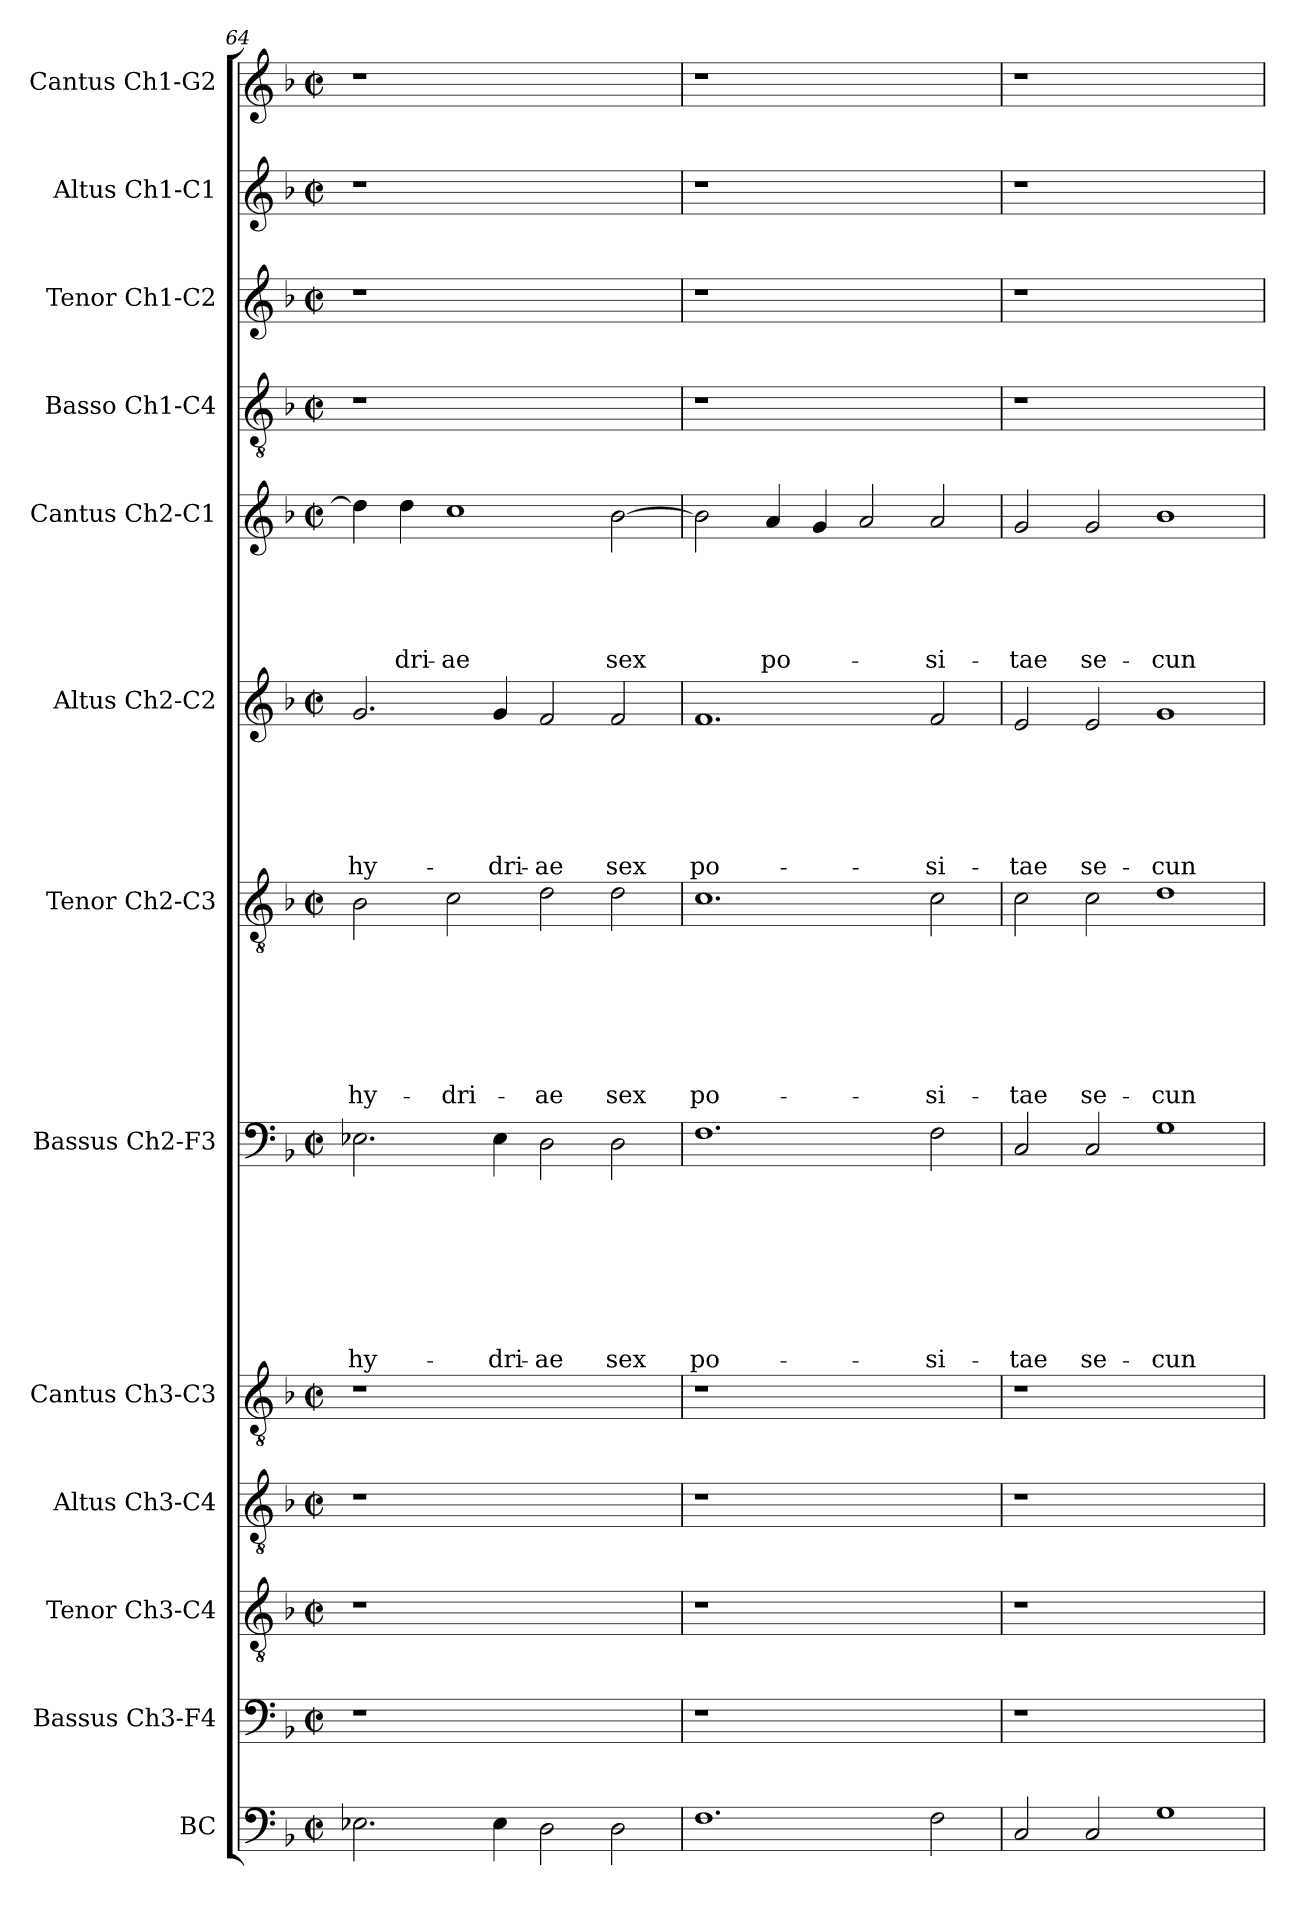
**kern	**kern	**kern	**kern	**kern	**kern	**text	**text	**text	**text	**text	**text	**text	**text	**kern	**text	**text	**text	**text	**text	**text	**text	**kern	**text	**text	**text	**text	**text	**text	**kern	**text	**text	**text	**text	**text	**kern	**kern	**kern	**kern
*part13	*part12	*part11	*part10	*part9	*part8	*part8	*part8	*part8	*part8	*part8	*part8	*part8	*part8	*part7	*part7	*part7	*part7	*part7	*part7	*part7	*part7	*part6	*part6	*part6	*part6	*part6	*part6	*part6	*part5	*part5	*part5	*part5	*part5	*part5	*part4	*part3	*part2	*part1
*staff13	*staff12	*staff11	*staff10	*staff9	*staff8	*staff8	*staff8	*staff8	*staff8	*staff8	*staff8	*staff8	*staff8	*staff7	*staff7	*staff7	*staff7	*staff7	*staff7	*staff7	*staff7	*staff6	*staff6	*staff6	*staff6	*staff6	*staff6	*staff6	*staff5	*staff5	*staff5	*staff5	*staff5	*staff5	*staff4	*staff3	*staff2	*staff1
*I"BC	*I"Bassus Ch3-F4	*I"Tenor Ch3-C4	*I"Altus Ch3-C4	*I"Cantus Ch3-C3	*I"Bassus Ch2-F3	*	*	*	*	*	*	*	*	*I"Tenor Ch2-C3	*	*	*	*	*	*	*	*I"Altus Ch2-C2	*	*	*	*	*	*	*I"Cantus Ch2-C1	*	*	*	*	*	*I"Basso Ch1-C4	*I"Tenor Ch1-C2	*I"Altus Ch1-C1	*I"Cantus Ch1-G2
*	*I'B3	*I'T3	*I'A3	*I'C3	*I'B2	*	*	*	*	*	*	*	*	*I'T2	*	*	*	*	*	*	*	*I'A2	*	*	*	*	*	*	*I'C2	*	*	*	*	*	*I'B1	*I'T1	*I'A1	*I'C1
*clefF4	*clefF4	*clefGv2	*clefGv2	*clefGv2	*clefF4	*	*	*	*	*	*	*	*	*clefGv2	*	*	*	*	*	*	*	*clefG2	*	*	*	*	*	*	*clefG2	*	*	*	*	*	*clefGv2	*clefG2	*clefG2	*clefG2
*k[b-]	*k[b-]	*k[b-]	*k[b-]	*k[b-]	*k[b-]	*	*	*	*	*	*	*	*	*k[b-]	*	*	*	*	*	*	*	*k[b-]	*	*	*	*	*	*	*k[b-]	*	*	*	*	*	*k[b-]	*k[b-]	*k[b-]	*k[b-]
*F:	*F:	*F:	*F:	*F:	*F:	*	*	*	*	*	*	*	*	*F:	*	*	*	*	*	*	*	*F:	*	*	*	*	*	*	*F:	*	*	*	*	*	*F:	*F:	*F:	*F:
*M2/2	*M2/2	*M2/2	*M2/2	*M2/2	*M2/2	*	*	*	*	*	*	*	*	*M2/2	*	*	*	*	*	*	*	*M2/2	*	*	*	*	*	*	*M2/2	*	*	*	*	*	*M2/2	*M2/2	*M2/2	*M2/2
*met(c|)	*met(c|)	*met(c|)	*met(c|)	*met(c|)	*met(c|)	*	*	*	*	*	*	*	*	*met(c|)	*	*	*	*	*	*	*	*met(c|)	*	*	*	*	*	*	*met(c|)	*	*	*	*	*	*met(c|)	*met(c|)	*met(c|)	*met(c|)
=64	=64	=64	=64	=64	=64	=64	=64	=64	=64	=64	=64	=64	=64	=64	=64	=64	=64	=64	=64	=64	=64	=64	=64	=64	=64	=64	=64	=64	=64	=64	=64	=64	=64	=64	=64	=64	=64	=64
2.E-X\	1r	1r	1r	1r	2.E-X\	.	.	.	.	.	.	.	hy-	2B-\	.	.	.	.	.	.	hy-	2.g/	.	.	.	.	.	hy-	4dd\]	.	.	.	.	.	1r	1r	1r	1r
.	.	.	.	.	.	.	.	.	.	.	.	.	.	.	.	.	.	.	.	.	.	.	.	.	.	.	.	.	4dd\	.	.	.	.	-dri-	.	.	.	.
.	.	.	.	.	.	.	.	.	.	.	.	.	.	2c\	.	.	.	.	.	.	-dri-	.	.	.	.	.	.	.	1cc	.	.	.	.	-ae	.	.	.	.
4E-\	.	.	.	.	4E-\	.	.	.	.	.	.	.	-dri-	.	.	.	.	.	.	.	.	4g/	.	.	.	.	.	-dri-	.	.	.	.	.	.	.	.	.	.
2D\	1ryy	1ryy	1ryy	1ryy	2D\	.	.	.	.	.	.	.	-ae	2d\	.	.	.	.	.	.	-ae	2f/	.	.	.	.	.	-ae	.	.	.	.	.	.	1ryy	1ryy	1ryy	1ryy
2D\	.	.	.	.	2D\	.	.	.	.	.	.	.	sex	2d\	.	.	.	.	.	.	sex	2f/	.	.	.	.	.	sex	[2b-\	.	.	.	.	sex	.	.	.	.
=65	=65	=65	=65	=65	=65	=65	=65	=65	=65	=65	=65	=65	=65	=65	=65	=65	=65	=65	=65	=65	=65	=65	=65	=65	=65	=65	=65	=65	=65	=65	=65	=65	=65	=65	=65	=65	=65	=65
1.F	1r	1r	1r	1r	1.F	.	.	.	.	.	.	.	po-	1.c	.	.	.	.	.	.	po-	1.f	.	.	.	.	.	po-	2b-\]	.	.	.	.	.	1r	1r	1r	1r
.	.	.	.	.	.	.	.	.	.	.	.	.	.	.	.	.	.	.	.	.	.	.	.	.	.	.	.	.	4a/	.	.	.	.	po-	.	.	.	.
.	.	.	.	.	.	.	.	.	.	.	.	.	.	.	.	.	.	.	.	.	.	.	.	.	.	.	.	.	4g/	.	.	.	.	.	.	.	.	.
.	1ryy	1ryy	1ryy	1ryy	.	.	.	.	.	.	.	.	.	.	.	.	.	.	.	.	.	.	.	.	.	.	.	.	2a/	.	.	.	.	.	1ryy	1ryy	1ryy	1ryy
2F\	.	.	.	.	2F\	.	.	.	.	.	.	.	-si-	2c\	.	.	.	.	.	.	-si-	2f/	.	.	.	.	.	-si-	2a/	.	.	.	.	-si-	.	.	.	.
=66	=66	=66	=66	=66	=66	=66	=66	=66	=66	=66	=66	=66	=66	=66	=66	=66	=66	=66	=66	=66	=66	=66	=66	=66	=66	=66	=66	=66	=66	=66	=66	=66	=66	=66	=66	=66	=66	=66
2C/	1r	1r	1r	1r	2C/	.	.	.	.	.	.	.	-tae	2c\	.	.	.	.	.	.	-tae	2e/	.	.	.	.	.	-tae	2g/	.	.	.	.	-tae	1r	1r	1r	1r
2C/	.	.	.	.	2C/	.	.	.	.	.	.	.	se-	2c\	.	.	.	.	.	.	se-	2e/	.	.	.	.	.	se-	2g/	.	.	.	.	se-	.	.	.	.
1G	1ryy	1ryy	1ryy	1ryy	1G	.	.	.	.	.	.	.	-cun-	1d	.	.	.	.	.	.	-cun-	1g	.	.	.	.	.	-cun-	1b-	.	.	.	.	-cun-	1ryy	1ryy	1ryy	1ryy
=	=	=	=	=	=	=	=	=	=	=	=	=	=	=	=	=	=	=	=	=	=	=	=	=	=	=	=	=	=	=	=	=	=	=	=	=	=	=
*-	*-	*-	*-	*-	*-	*-	*-	*-	*-	*-	*-	*-	*-	*-	*-	*-	*-	*-	*-	*-	*-	*-	*-	*-	*-	*-	*-	*-	*-	*-	*-	*-	*-	*-	*-	*-	*-	*-
